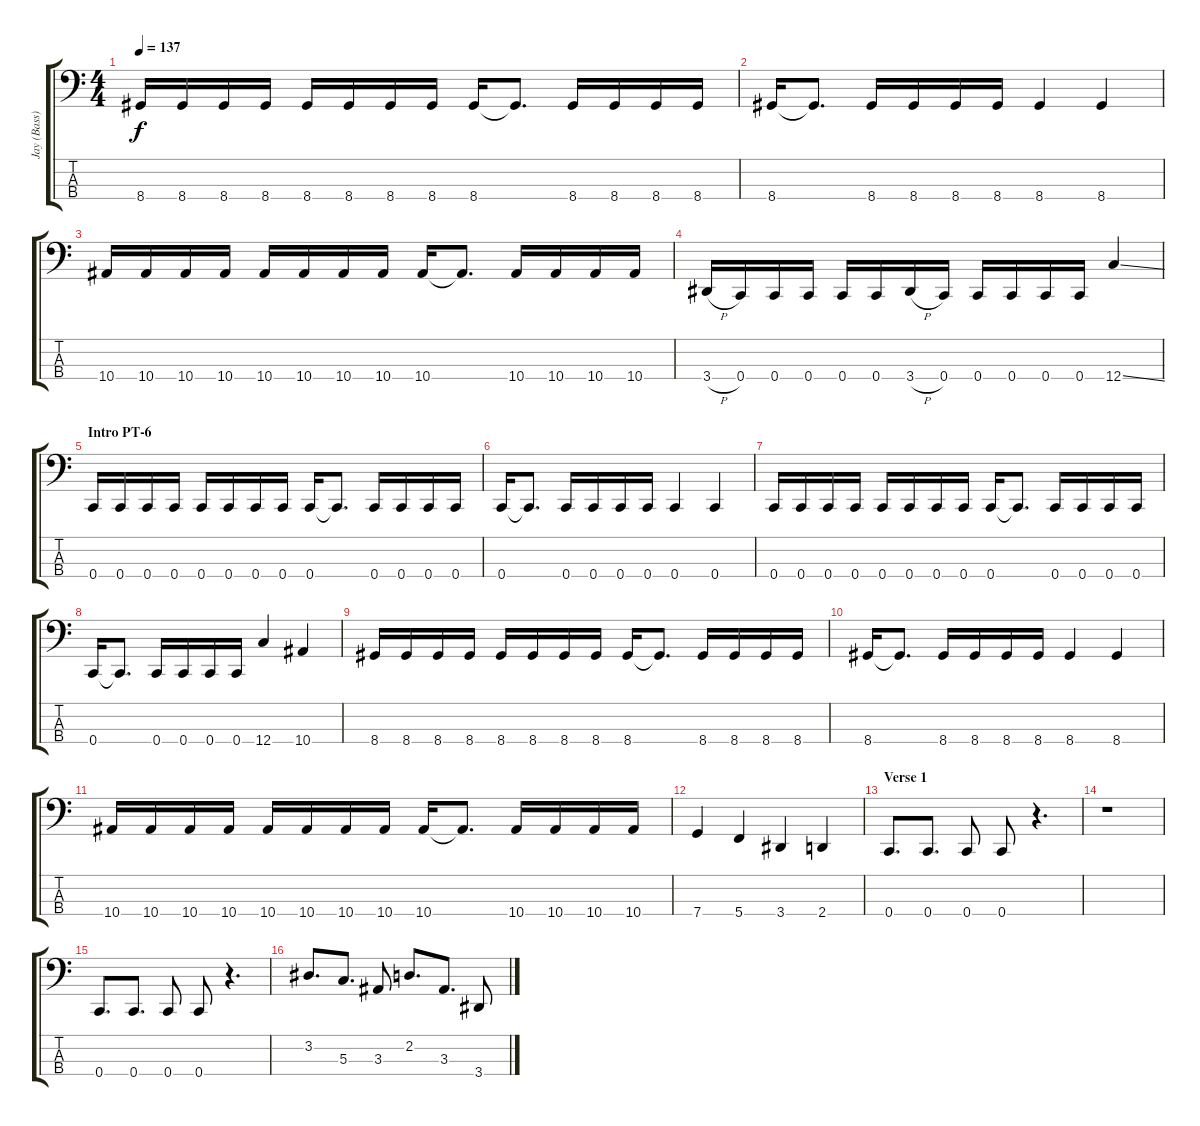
\track ("Jay (Bass)" "Jay (Bass)") {instrument electricbasspick}
\staff {score tabs}
\tuning (F2 C2 G1 C1) {hide}
\ts (4 4)
\tempo 137
\clef f4
\ks c
8.4.16{dy f} 8.4.16 8.4.16 8.4.16 8.4.16 8.4.16 8.4.16 8.4.16 8.4.16 8.4{t}.8{d} 8.4.16 8.4.16 8.4.16 8.4.16 |
8.4.16 8.4{t}.8{d} 8.4.16 8.4.16 8.4.16 8.4.16 8.4.4 8.4.4 |
10.4.16 10.4.16 10.4.16 10.4.16 10.4.16 10.4.16 10.4.16 10.4.16 10.4.16 10.4{t}.8{d} 10.4.16 10.4.16 10.4.16 10.4.16 |
3.4{h}.16 0.4.16 0.4.16 0.4.16 0.4.16 0.4.16 3.4{h}.16 0.4.16 0.4.16 0.4.16 0.4.16 0.4.16 12.4{ss}.4 |
\section ("" "Intro PT-6")
0.4.16 0.4.16 0.4.16 0.4.16 0.4.16 0.4.16 0.4.16 0.4.16 0.4.16 0.4{t}.8{d} 0.4.16 0.4.16 0.4.16 0.4.16 |
0.4.16 0.4{t}.8{d} 0.4.16 0.4.16 0.4.16 0.4.16 0.4.4 0.4.4 |
0.4.16 0.4.16 0.4.16 0.4.16 0.4.16 0.4.16 0.4.16 0.4.16 0.4.16 0.4{t}.8{d} 0.4.16 0.4.16 0.4.16 0.4.16 |
0.4.16 0.4{t}.8{d} 0.4.16 0.4.16 0.4.16 0.4.16 12.4.4 10.4.4 |
8.4.16 8.4.16 8.4.16 8.4.16 8.4.16 8.4.16 8.4.16 8.4.16 8.4.16 8.4{t}.8{d} 8.4.16 8.4.16 8.4.16 8.4.16 |
8.4.16 8.4{t}.8{d} 8.4.16 8.4.16 8.4.16 8.4.16 8.4.4 8.4.4 |
10.4.16 10.4.16 10.4.16 10.4.16 10.4.16 10.4.16 10.4.16 10.4.16 10.4.16 10.4{t}.8{d} 10.4.16 10.4.16 10.4.16 10.4.16 |
7.4.4 5.4.4 3.4.4 2.4.4 |
\section ("" "Verse 1")
0.4.8{d} 0.4.8{d} 0.4.8 0.4.8 r.4{d} |
r.1 |
0.4.8{d} 0.4.8{d} 0.4.8 0.4.8 r.4{d} |
3.2.8{d} 5.3.8{d} 3.3.8 2.2.8{d} 3.3.8{d} 3.4.8
